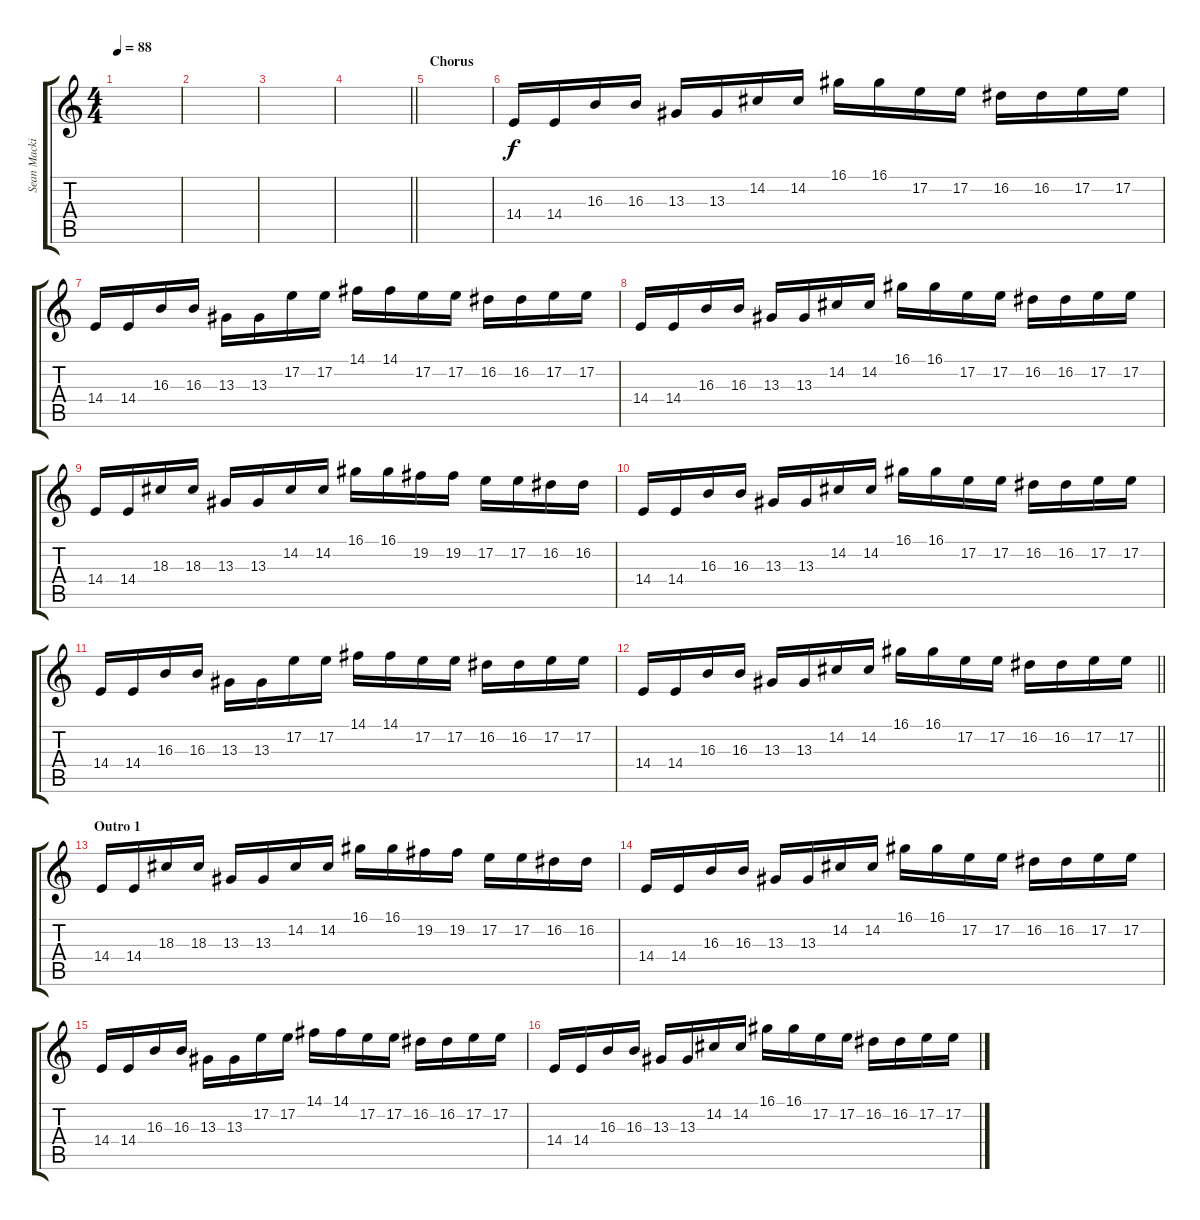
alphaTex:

\track ("Sean Mackin (Violin)" "Sean Macki") {instrument violin}
\staff {score tabs}
\tuning (E4 B3 G3 D3 A2 E2) {hide}
\ts (4 4)
\tempo 88
\clef g2
\ks c
|
|
|
\barLineRight lightlight
|
\section ("" "Chorus")
|
14.4.16 14.4.16 16.3.16 16.3.16 13.3.16 13.3.16 14.2.16 14.2.16 16.1.16 16.1.16 17.2.16 17.2.16 16.2.16 16.2.16 17.2.16 17.2.16 |
14.4.16 14.4.16 16.3.16 16.3.16 13.3.16 13.3.16 17.2.16 17.2.16 14.1.16 14.1.16 17.2.16 17.2.16 16.2.16 16.2.16 17.2.16 17.2.16 |
14.4.16 14.4.16 16.3.16 16.3.16 13.3.16 13.3.16 14.2.16 14.2.16 16.1.16 16.1.16 17.2.16 17.2.16 16.2.16 16.2.16 17.2.16 17.2.16 |
14.4.16 14.4.16 18.3.16 18.3.16 13.3.16 13.3.16 14.2.16 14.2.16 16.1.16 16.1.16 19.2.16 19.2.16 17.2.16 17.2.16 16.2.16 16.2.16 |
14.4.16 14.4.16 16.3.16 16.3.16 13.3.16 13.3.16 14.2.16 14.2.16 16.1.16 16.1.16 17.2.16 17.2.16 16.2.16 16.2.16 17.2.16 17.2.16 |
14.4.16 14.4.16 16.3.16 16.3.16 13.3.16 13.3.16 17.2.16 17.2.16 14.1.16 14.1.16 17.2.16 17.2.16 16.2.16 16.2.16 17.2.16 17.2.16 |
\barLineRight lightlight
14.4.16 14.4.16 16.3.16 16.3.16 13.3.16 13.3.16 14.2.16 14.2.16 16.1.16 16.1.16 17.2.16 17.2.16 16.2.16 16.2.16 17.2.16 17.2.16 |
\section ("" "Outro 1")
14.4.16 14.4.16 18.3.16 18.3.16 13.3.16 13.3.16 14.2.16 14.2.16 16.1.16 16.1.16 19.2.16 19.2.16 17.2.16 17.2.16 16.2.16 16.2.16 |
14.4.16 14.4.16 16.3.16 16.3.16 13.3.16 13.3.16 14.2.16 14.2.16 16.1.16 16.1.16 17.2.16 17.2.16 16.2.16 16.2.16 17.2.16 17.2.16 |
14.4.16 14.4.16 16.3.16 16.3.16 13.3.16 13.3.16 17.2.16 17.2.16 14.1.16 14.1.16 17.2.16 17.2.16 16.2.16 16.2.16 17.2.16 17.2.16 |
14.4.16 14.4.16 16.3.16 16.3.16 13.3.16 13.3.16 14.2.16 14.2.16 16.1.16 16.1.16 17.2.16 17.2.16 16.2.16 16.2.16 17.2.16 17.2.16
